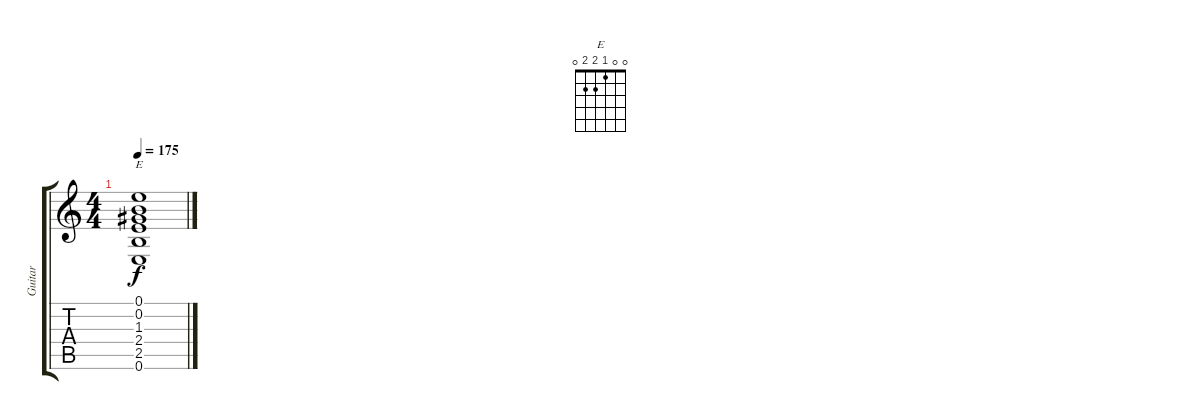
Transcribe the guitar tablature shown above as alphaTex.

\track ("Guitar" "Guitar") {instrument acousticguitarsteel}
\staff {score tabs}
\tuning (E4 B3 G3 D3 A2 E2) {hide}
\chord ("E" 0 0 1 2 2 0)
\ts (4 4)
\tempo 175
\clef g2
\ks c
(0.1 0.2 1.3 2.4 2.5 0.6).1{ch "E" dy f}
